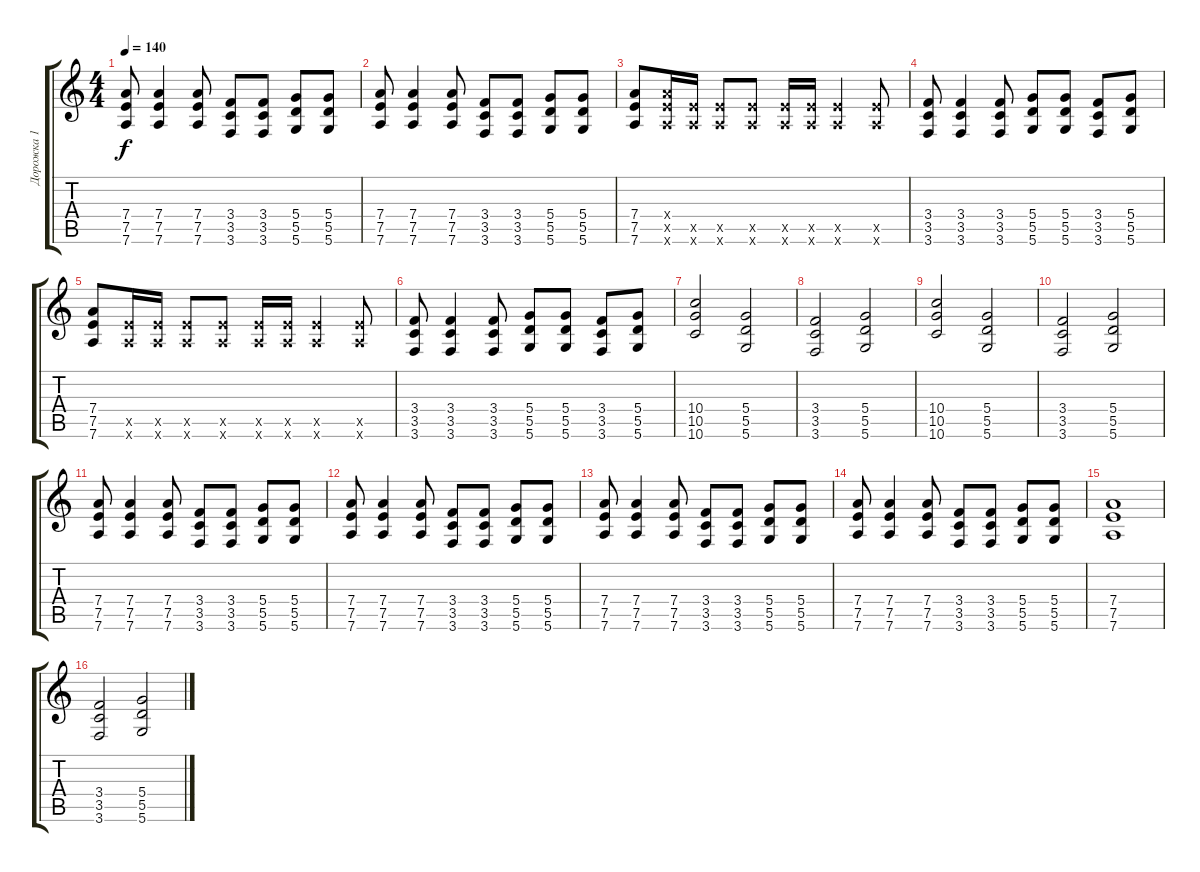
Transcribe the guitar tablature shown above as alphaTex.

\track ("Дорожка 1" "Дорожка 1") {instrument distortionguitar}
\staff {score tabs}
\tuning (E4 B3 G3 D3 A2 D2) {hide}
\ts (4 4)
\tempo 140
\clef g2
\ks c
(7.4 7.5 7.6).8{dy f} (7.4 7.5 7.6).4 (7.4 7.5 7.6).8 (3.4 3.5 3.6).8 (3.4 3.5 3.6).8 (5.4 5.5 5.6).8 (5.4 5.5 5.6).8 |
(7.4 7.5 7.6).8 (7.4 7.5 7.6).4 (7.4 7.5 7.6).8 (3.4 3.5 3.6).8 (3.4 3.5 3.6).8 (5.4 5.5 5.6).8 (5.4 5.5 5.6).8 |
(7.4 7.5 7.6).8 (7.4{x} 7.5{x} 7.6{x}).16 (7.5{x} 7.6{x}).16 (7.5{x} 7.6{x}).8 (7.5{x} 7.6{x}).8 (7.5{x} 7.6{x}).16 (7.5{x} 7.6{x}).16 (7.5{x} 7.6{x}).4 (7.5{x} 7.6{x}).8 |
(3.4 3.5 3.6).8 (3.4 3.5 3.6).4 (3.4 3.5 3.6).8 (5.4 5.5 5.6).8 (5.4 5.5 5.6).8 (3.4 3.5 3.6).8 (5.4 5.5 5.6).8 |
(7.4 7.5 7.6).8 (7.5{x} 7.6{x}).16 (7.5{x} 7.6{x}).16 (7.5{x} 7.6{x}).8 (7.5{x} 7.6{x}).8 (7.5{x} 7.6{x}).16 (7.5{x} 7.6{x}).16 (7.5{x} 7.6{x}).4 (7.5{x} 7.6{x}).8 |
(3.4 3.5 3.6).8 (3.4 3.5 3.6).4 (3.4 3.5 3.6).8 (5.4 5.5 5.6).8 (5.4 5.5 5.6).8 (3.4 3.5 3.6).8 (5.4 5.5 5.6).8 |
(10.4 10.5 10.6).2 (5.4 5.5 5.6).2 |
(3.4 3.5 3.6).2 (5.4 5.5 5.6).2 |
(10.4 10.5 10.6).2 (5.4 5.5 5.6).2 |
(3.4 3.5 3.6).2 (5.4 5.5 5.6).2 |
(7.4 7.5 7.6).8 (7.4 7.5 7.6).4 (7.4 7.5 7.6).8 (3.4 3.5 3.6).8 (3.4 3.5 3.6).8 (5.4 5.5 5.6).8 (5.4 5.5 5.6).8 |
(7.4 7.5 7.6).8 (7.4 7.5 7.6).4 (7.4 7.5 7.6).8 (3.4 3.5 3.6).8 (3.4 3.5 3.6).8 (5.4 5.5 5.6).8 (5.4 5.5 5.6).8 |
(7.4 7.5 7.6).8 (7.4 7.5 7.6).4 (7.4 7.5 7.6).8 (3.4 3.5 3.6).8 (3.4 3.5 3.6).8 (5.4 5.5 5.6).8 (5.4 5.5 5.6).8 |
(7.4 7.5 7.6).8 (7.4 7.5 7.6).4 (7.4 7.5 7.6).8 (3.4 3.5 3.6).8 (3.4 3.5 3.6).8 (5.4 5.5 5.6).8 (5.4 5.5 5.6).8 |
(7.4 7.5 7.6).1 |
(3.4 3.5 3.6).2 (5.4 5.5 5.6).2
